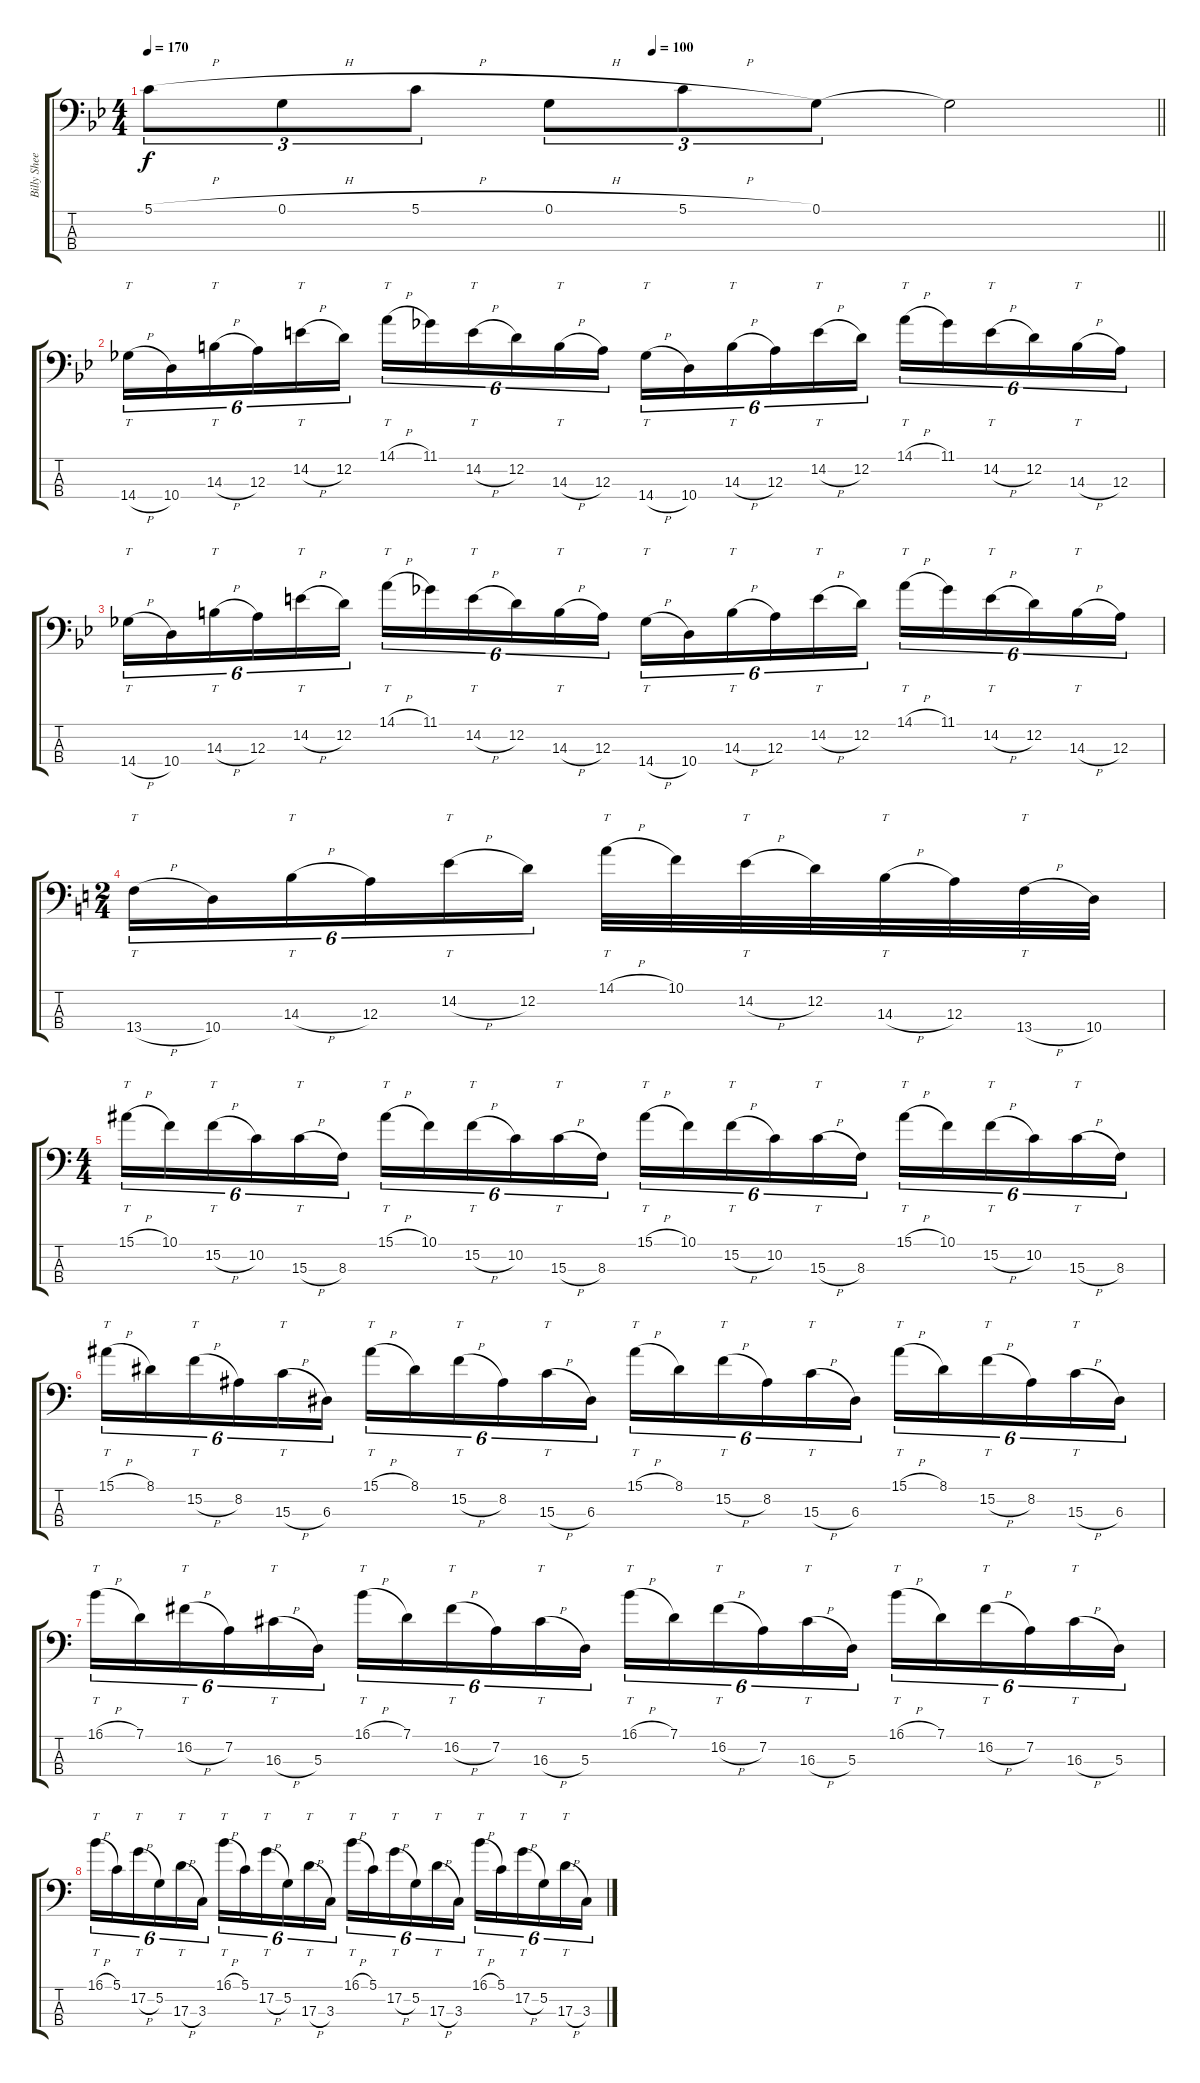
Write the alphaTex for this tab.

\track ("Billy Sheehan" "Billy Shee") {instrument electricbassfinger}
\staff {score tabs}
\tuning (G2 D2 A1 E1) {hide}
\ts (4 4)
\tempo 170
\tempo (100 0.5)
\clef f4
\barLineRight lightlight
\ks bb
5.1{h}.8{tu (3 2) dy f} 0.1{h}.8{tu (3 2)} 5.1{h}.8{tu (3 2)} 0.1{h}.8{tu (3 2)} 5.1{h}.8{tu (3 2)} 0.1.8{tu (3 2)} 0.1{t}.2 |
14.4{h}.16{tt tu (6 4)} 10.4.16{tu (6 4)} 14.3{h}.16{tt tu (6 4)} 12.3.16{tu (6 4)} 14.2{h}.16{tt tu (6 4)} 12.2.16{tu (6 4)} 14.1{h}.16{tt tu (6 4)} 11.1.16{tu (6 4)} 14.2{h}.16{tt tu (6 4)} 12.2.16{tu (6 4)} 14.3{h}.16{tt tu (6 4)} 12.3.16{tu (6 4)} 14.4{h}.16{tt tu (6 4)} 10.4.16{tu (6 4)} 14.3{h}.16{tt tu (6 4)} 12.3.16{tu (6 4)} 14.2{h}.16{tt tu (6 4)} 12.2.16{tu (6 4)} 14.1{h}.16{tt tu (6 4)} 11.1.16{tu (6 4)} 14.2{h}.16{tt tu (6 4)} 12.2.16{tu (6 4)} 14.3{h}.16{tt tu (6 4)} 12.3.16{tu (6 4)} |
14.4{h}.16{tt tu (6 4)} 10.4.16{tu (6 4)} 14.3{h}.16{tt tu (6 4)} 12.3.16{tu (6 4)} 14.2{h}.16{tt tu (6 4)} 12.2.16{tu (6 4)} 14.1{h}.16{tt tu (6 4)} 11.1.16{tu (6 4)} 14.2{h}.16{tt tu (6 4)} 12.2.16{tu (6 4)} 14.3{h}.16{tt tu (6 4)} 12.3.16{tu (6 4)} 14.4{h}.16{tt tu (6 4)} 10.4.16{tu (6 4)} 14.3{h}.16{tt tu (6 4)} 12.3.16{tu (6 4)} 14.2{h}.16{tt tu (6 4)} 12.2.16{tu (6 4)} 14.1{h}.16{tt tu (6 4)} 11.1.16{tu (6 4)} 14.2{h}.16{tt tu (6 4)} 12.2.16{tu (6 4)} 14.3{h}.16{tt tu (6 4)} 12.3.16{tu (6 4)} |
\ts (2 4)
\ks c
13.4{h}.16{tt tu (6 4)} 10.4.16{tu (6 4)} 14.3{h}.16{tt tu (6 4)} 12.3.16{tu (6 4)} 14.2{h}.16{tt tu (6 4)} 12.2.16{tu (6 4)} 14.1{h}.32{tt} 10.1.32 14.2{h}.32{tt} 12.2.32 14.3{h}.32{tt} 12.3.32 13.4{h}.32{tt} 10.4.32 |
\ts (4 4)
15.1{h}.16{tt tu (6 4)} 10.1.16{tu (6 4)} 15.2{h}.16{tt tu (6 4)} 10.2.16{tu (6 4)} 15.3{h}.16{tt tu (6 4)} 8.3.16{tu (6 4)} 15.1{h}.16{tt tu (6 4)} 10.1.16{tu (6 4)} 15.2{h}.16{tt tu (6 4)} 10.2.16{tu (6 4)} 15.3{h}.16{tt tu (6 4)} 8.3.16{tu (6 4)} 15.1{h}.16{tt tu (6 4)} 10.1.16{tu (6 4)} 15.2{h}.16{tt tu (6 4)} 10.2.16{tu (6 4)} 15.3{h}.16{tt tu (6 4)} 8.3.16{tu (6 4)} 15.1{h}.16{tt tu (6 4)} 10.1.16{tu (6 4)} 15.2{h}.16{tt tu (6 4)} 10.2.16{tu (6 4)} 15.3{h}.16{tt tu (6 4)} 8.3.16{tu (6 4)} |
15.1{h}.16{tt tu (6 4)} 8.1.16{tu (6 4)} 15.2{h}.16{tt tu (6 4)} 8.2.16{tu (6 4)} 15.3{h}.16{tt tu (6 4)} 6.3.16{tu (6 4)} 15.1{h}.16{tt tu (6 4)} 8.1.16{tu (6 4)} 15.2{h}.16{tt tu (6 4)} 8.2.16{tu (6 4)} 15.3{h}.16{tt tu (6 4)} 6.3.16{tu (6 4)} 15.1{h}.16{tt tu (6 4)} 8.1.16{tu (6 4)} 15.2{h}.16{tt tu (6 4)} 8.2.16{tu (6 4)} 15.3{h}.16{tt tu (6 4)} 6.3.16{tu (6 4)} 15.1{h}.16{tt tu (6 4)} 8.1.16{tu (6 4)} 15.2{h}.16{tt tu (6 4)} 8.2.16{tu (6 4)} 15.3{h}.16{tt tu (6 4)} 6.3.16{tu (6 4)} |
16.1{h}.16{tt tu (6 4)} 7.1.16{tu (6 4)} 16.2{h}.16{tt tu (6 4)} 7.2.16{tu (6 4)} 16.3{h}.16{tt tu (6 4)} 5.3.16{tu (6 4)} 16.1{h}.16{tt tu (6 4)} 7.1.16{tu (6 4)} 16.2{h}.16{tt tu (6 4)} 7.2.16{tu (6 4)} 16.3{h}.16{tt tu (6 4)} 5.3.16{tu (6 4)} 16.1{h}.16{tt tu (6 4)} 7.1.16{tu (6 4)} 16.2{h}.16{tt tu (6 4)} 7.2.16{tu (6 4)} 16.3{h}.16{tt tu (6 4)} 5.3.16{tu (6 4)} 16.1{h}.16{tt tu (6 4)} 7.1.16{tu (6 4)} 16.2{h}.16{tt tu (6 4)} 7.2.16{tu (6 4)} 16.3{h}.16{tt tu (6 4)} 5.3.16{tu (6 4)} |
16.1{h}.16{tt tu (6 4)} 5.1.16{tu (6 4)} 17.2{h}.16{tt tu (6 4)} 5.2.16{tu (6 4)} 17.3{h}.16{tt tu (6 4)} 3.3.16{tu (6 4)} 16.1{h}.16{tt tu (6 4)} 5.1.16{tu (6 4)} 17.2{h}.16{tt tu (6 4)} 5.2.16{tu (6 4)} 17.3{h}.16{tt tu (6 4)} 3.3.16{tu (6 4)} 16.1{h}.16{tt tu (6 4)} 5.1.16{tu (6 4)} 17.2{h}.16{tt tu (6 4)} 5.2.16{tu (6 4)} 17.3{h}.16{tt tu (6 4)} 3.3.16{tu (6 4)} 16.1{h}.16{tt tu (6 4)} 5.1.16{tu (6 4)} 17.2{h}.16{tt tu (6 4)} 5.2.16{tu (6 4)} 17.3{h}.16{tt tu (6 4)} 3.3.16{tu (6 4)}
